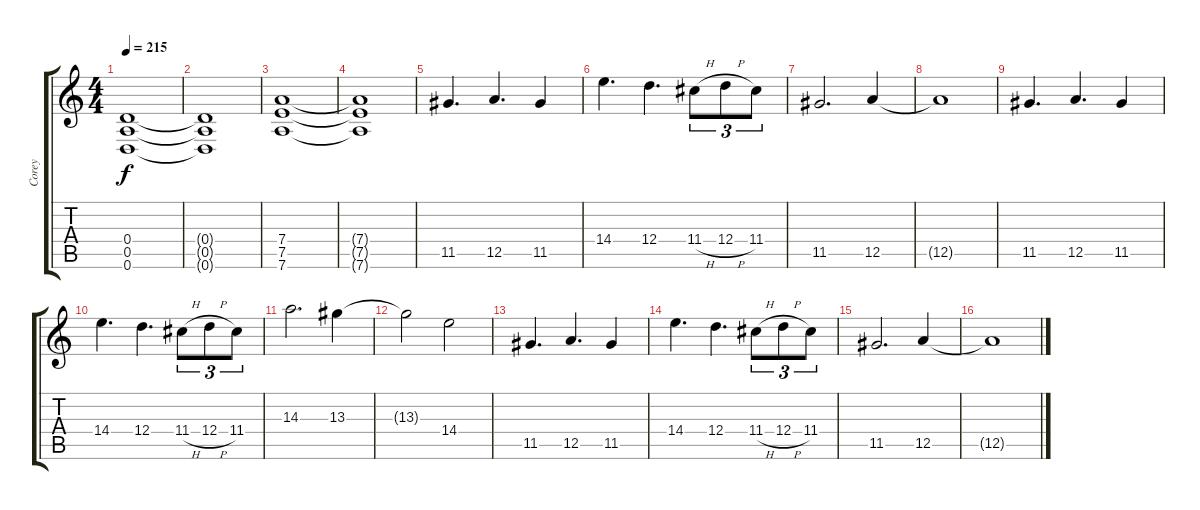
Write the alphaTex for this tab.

\track ("Corey" "Corey") {instrument distortionguitar}
\staff {score tabs}
\tuning (E4 B3 G3 D3 A2 D2) {hide}
\ts (4 4)
\tempo 215
\clef g2
\ks c
(0.4 0.5 0.6).1{dy f} |
(0.4{t} 0.5{t} 0.6{t}).1 |
(7.4 7.5 7.6).1 |
(7.4{t} 7.5{t} 7.6{t}).1 |
11.5.4{d} 12.5.4{d} 11.5.4 |
14.4.4{d} 12.4.4{d} 11.4{h}.8{tu (3 2)} 12.4{h}.8{tu (3 2)} 11.4.8{tu (3 2)} |
11.5.2{d} 12.5.4 |
12.5{t}.1 |
11.5.4{d} 12.5.4{d} 11.5.4 |
14.4.4{d} 12.4.4{d} 11.4{h}.8{tu (3 2)} 12.4{h}.8{tu (3 2)} 11.4.8{tu (3 2)} |
14.3.2{d} 13.3.4 |
13.3{t}.2 14.4.2 |
11.5.4{d} 12.5.4{d} 11.5.4 |
14.4.4{d} 12.4.4{d} 11.4{h}.8{tu (3 2)} 12.4{h}.8{tu (3 2)} 11.4.8{tu (3 2)} |
11.5.2{d} 12.5.4 |
12.5{t}.1
